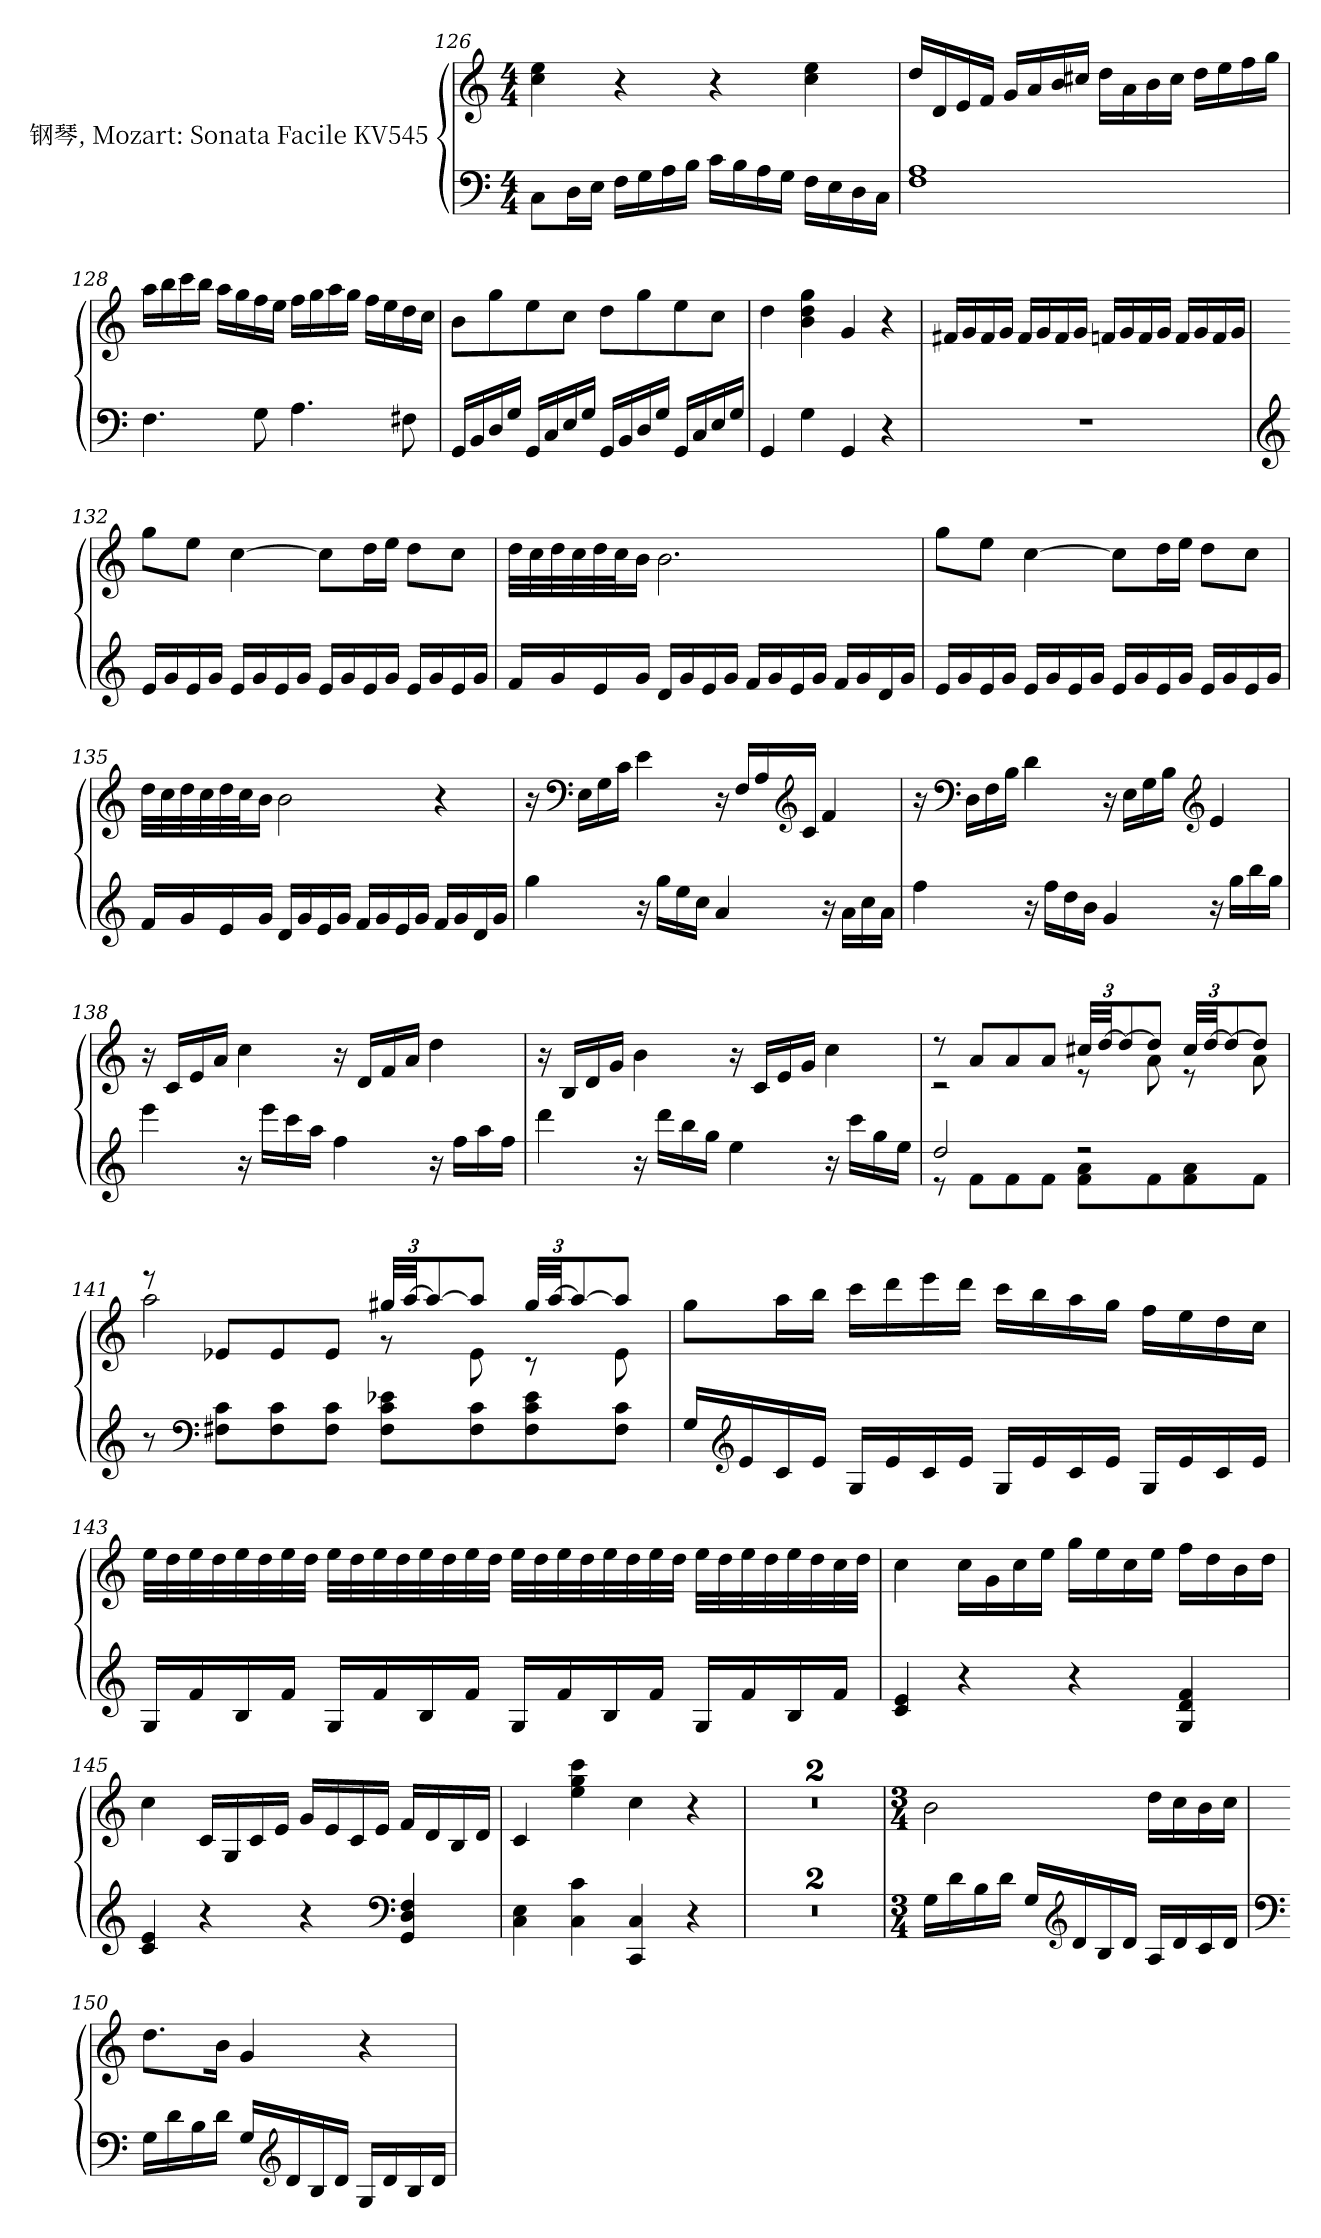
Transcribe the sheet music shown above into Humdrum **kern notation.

**kern	**kern
*part1	*part1
*staff2	*staff1
*I"钢琴, Mozart: Sonata Facile KV545	*
*clefF4	*clefG2
*k[]	*k[]
*M4/4	*M4/4
=126	=126
8C\L	4cc\ 4ee\
16D\L	.
16E\JJ	.
16F\LL	4r
16G\	.
16A\	.
16B\JJ	.
16c\LL	4r
16B\	.
16A\	.
16G\JJ	.
16F\LL	4cc\ 4ee\
16E\	.
16D\	.
16C\JJ	.
!!LO:LB:g=z
=127	=127
1F 1A	16dd/LL
.	16d/
.	16e/
.	16f/JJ
.	16g/LL
.	16a/
.	16b/
.	16cc#X/JJ
.	16dd\LL
.	16a\
.	16b\
.	16cc#\JJ
.	16dd\LL
.	16ee\
.	16ff\
.	16gg\JJ
=128	=128
4.F\	16aa\LL
.	16bb\
.	16ccc\
.	16bb\JJ
.	16aa\LL
.	16gg\
8G\	16ff\
.	16ee\JJ
4.A\	16ff\LL
.	16gg\
.	16aa\
.	16gg\JJ
.	16ff\LL
.	16ee\
8F#X\	16dd\
.	16cc\JJ
!!LO:LB:g=z
=129	=129
16GG/LL	8b\L
16BB/	.
16D/	8gg\
16G/JJ	.
16GG/LL	8ee\
16C/	.
16E/	8cc\J
16G/JJ	.
16GG/LL	8dd\L
16BB/	.
16D/	8gg\
16G/JJ	.
16GG/LL	8ee\
16C/	.
16E/	8cc\J
16G/JJ	.
=130	=130
4GG/	4dd\
4G\	4b\ 4dd\ 4gg\
4GG/	4g/
4r	4r
=131	=131
1r	16f#X/LL
.	16g/
.	16f#/
.	16g/JJ
.	16f#/LL
.	16g/
.	16f#/
.	16g/JJ
.	16fn/LL
.	16g/
.	16f/
.	16g/JJ
.	16f/LL
.	16g/
.	16f/
.	16g/JJ
!!LO:LB:g=z
=132	=132
*clefG2	*
16e/LL	8gg\L
16g/	.
16e/	8ee\J
16g/JJ	.
16e/LL	[4cc\
16g/	.
16e/	.
16g/JJ	.
16e/LL	8cc\L]
16g/	.
16e/	16dd\L
16g/JJ	16ee\JJ
16e/LL	8dd\L
16g/	.
16e/	8cc\J
16g/JJ	.
=133	=133
16f/LL	32dd\LLL
.	32cc\
16g/	32dd\
.	32cc\
16e/	32dd\
.	32cc\J
16g/JJ	16b\JJ
16d/LL	2.b\
16g/	.
16e/	.
16g/JJ	.
16f/LL	.
16g/	.
16e/	.
16g/JJ	.
16f/LL	.
16g/	.
16d/	.
16g/JJ	.
!!LO:LB:g=z
=134	=134
16e/LL	8gg\L
16g/	.
16e/	8ee\J
16g/JJ	.
16e/LL	[4cc\
16g/	.
16e/	.
16g/JJ	.
16e/LL	8cc\L]
16g/	.
16e/	16dd\L
16g/JJ	16ee\JJ
16e/LL	8dd\L
16g/	.
16e/	8cc\J
16g/JJ	.
=135	=135
16f/LL	32dd\LLL
.	32cc\
16g/	32dd\
.	32cc\
16e/	32dd\
.	32cc\J
16g/JJ	16b\JJ
16d/LL	2b\
16g/	.
16e/	.
16g/JJ	.
16f/LL	.
16g/	.
16e/	.
16g/JJ	.
16f/LL	4r
16g/	.
16d/	.
16g/JJ	.
!!LO:PB:g=z
=136	=136
4gg\	16r
*	*clefF4
.	16E\LL
.	16G\
.	16c\JJ
16r	4e\
16gg\LL	.
16ee\	.
16cc\JJ	.
4a/	16r
.	16F/LL
.	16A/
*	*clefG2
.	16c/JJ
16r	4f/
16a\LL	.
16cc\	.
16a\JJ	.
=137	=137
4ff\	16r
*	*clefF4
.	16D\LL
.	16F\
.	16B\JJ
16r	4d\
16ff\LL	.
16dd\	.
16b\JJ	.
4g/	16r
.	16E\LL
.	16G\
.	16B\JJ
*	*clefG2
16r	4e/
16gg\LL	.
16bb\	.
16gg\JJ	.
!!LO:LB:g=z
=138	=138
4eee\	16r
.	16c/LL
.	16e/
.	16a/JJ
16r	4cc\
16eee\LL	.
16ccc\	.
16aa\JJ	.
4ff\	16r
.	16d/LL
.	16f/
.	16a/JJ
16r	4dd\
16ff\LL	.
16aa\	.
16ff\JJ	.
=139	=139
4ddd\	16r
.	16B/LL
.	16d/
.	16g/JJ
16r	4b\
16ddd\LL	.
16bb\	.
16gg\JJ	.
4ee\	16r
.	16c/LL
.	16e/
.	16g/JJ
16r	4cc\
16ccc\LL	.
16gg\	.
16ee\JJ	.
=140	=140
*^	*^
2dd/	8r	8r	2r
.	8f\L	8a/L	.
.	8f\	8a/	.
.	8f\J	8a/J	.
*	*	*Xbrackettup	*
2r	8f\ 8a\L	48cc#X/LLL	8r
.	.	[48dd/JJ	.
.	.	12dd/_	.
.	8f\	8dd/J]	8a\
.	8f\ 8a\	48cc#/LLL	8r
.	.	[48dd/JJ	.
.	.	12dd/_	.
.	8f\J	8dd/J]	8a\
*v	*v	*	*
!!LO:LB:g=z	!!
=141	=141	=141
8r	8r	2aa\
*clefF4	*	*
8F#X\ 8c\L	8e-X/L	.
8F#\ 8c\	8e-/	.
8F#\ 8c\J	8e-/J	.
8F#\ 8c\ 8e-X\L	48gg#X/LLL	8r
.	[48aa/JJ	.
.	12aa/_	.
8F#\ 8c\	8aa/J]	8e-\
8F#\ 8c\ 8e-\	48gg#/LLL	8r
.	[48aa/JJ	.
.	12aa/_	.
8F#\ 8c\J	8aa/J]	8e-\
*	*v	*v
=142	=142
16G/LL	8gg\L
*clefG2	*
16e/	.
16c/	16aa\L
16e/JJ	16bb\JJ
16G/LL	16ccc\LL
16e/	16ddd\
16c/	16eee\
16e/JJ	16ddd\JJ
16G/LL	16ccc\LL
16e/	16bb\
16c/	16aa\
16e/JJ	16gg\JJ
16G/LL	16ff\LL
16e/	16ee\
16c/	16dd\
16e/JJ	16cc\JJ
!!LO:LB:g=z
=143	=143
16G/LL	32ee\LLL
.	32dd\
16f/	32ee\
.	32dd\
16B/	32ee\
.	32dd\
16f/JJ	32ee\
.	32dd\JJJ
16G/LL	32ee\LLL
.	32dd\
16f/	32ee\
.	32dd\
16B/	32ee\
.	32dd\
16f/JJ	32ee\
.	32dd\JJJ
16G/LL	32ee\LLL
.	32dd\
16f/	32ee\
.	32dd\
16B/	32ee\
.	32dd\
16f/JJ	32ee\
.	32dd\JJJ
16G/LL	32ee\LLL
.	32dd\
16f/	32ee\
.	32dd\
16B/	32ee\
.	32dd\
16f/JJ	32cc\
.	32dd\JJJ
=144	=144
4c/ 4e/	4cc\
4r	16cc\LL
.	16g\
.	16cc\
.	16ee\JJ
4r	16gg\LL
.	16ee\
.	16cc\
.	16ee\JJ
4G/ 4d/ 4f/	16ff\LL
.	16dd\
.	16b\
.	16dd\JJ
!!LO:LB:g=z
=145	=145
4c/ 4e/	4cc\
4r	16c/LL
.	16G/
.	16c/
.	16e/JJ
4r	16g/LL
.	16e/
.	16c/
.	16e/JJ
*clefF4	*
4GG/ 4D/ 4F/	16f/LL
.	16d/
.	16B/
.	16d/JJ
=146	=146
4C\ 4E\	4c/
4C\ 4c\	4ee\ 4gg\ 4ccc\
4CC/ 4C/	4cc\
4r	4r
=147	=147
1r	1r
=148	=148
1r	1r
=149	=149
*M3/4	*M3/4
*	*MM60
16G\LL	2b\
16d\	.
16B\	.
16d\JJ	.
16G/LL	.
*clefG2	*
16d/	.
16B/	.
16d/JJ	.
16A/LL	16dd\LL
16d/	16cc\
16c/	16b\
16d/JJ	16cc\JJ
!!LO:LB:g=z
=150	=150
*clefF4	*
16G\LL	8.dd\L
16d\	.
16B\	.
16d\JJ	16b\Jk
16G/LL	4g/
*clefG2	*
16d/	.
16B/	.
16d/JJ	.
16G/LL	4r
16d/	.
16B/	.
16d/JJ	.
=	=
*-	*-
